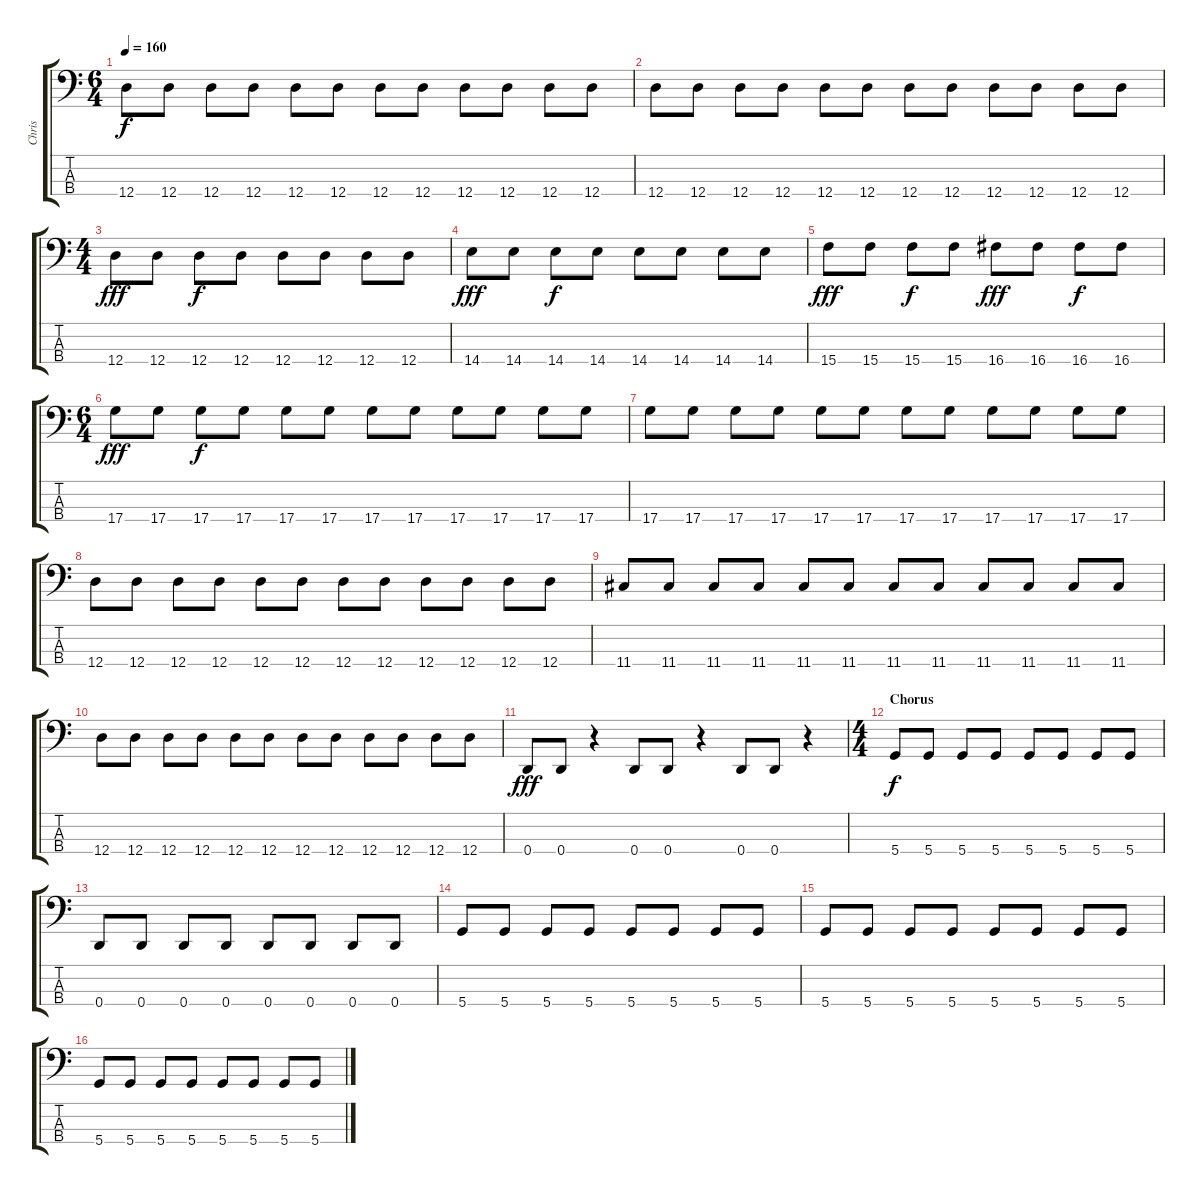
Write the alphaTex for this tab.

\track ("Chris" "Chris") {instrument electricbassfinger}
\staff {score tabs}
\tuning (G2 D2 A1 D1) {hide}
\ts (6 4)
\tempo 160
\clef f4
\ks c
12.4.8{dy f} 12.4.8 12.4.8 12.4.8 12.4.8 12.4.8 12.4.8 12.4.8 12.4.8 12.4.8 12.4.8 12.4.8 |
12.4.8 12.4.8 12.4.8 12.4.8 12.4.8 12.4.8 12.4.8 12.4.8 12.4.8 12.4.8 12.4.8 12.4.8 |
\ts (4 4)
12.4.8{dy fff} 12.4.8 12.4.8{dy f} 12.4.8 12.4.8 12.4.8 12.4.8 12.4.8 |
14.4.8{dy fff} 14.4.8 14.4.8{dy f} 14.4.8 14.4.8 14.4.8 14.4.8 14.4.8 |
15.4.8{dy fff} 15.4.8 15.4.8{dy f} 15.4.8 16.4.8{dy fff} 16.4.8 16.4.8{dy f} 16.4.8 |
\ts (6 4)
17.4.8{dy fff} 17.4.8 17.4.8{dy f} 17.4.8 17.4.8 17.4.8 17.4.8 17.4.8 17.4.8 17.4.8 17.4.8 17.4.8 |
17.4.8 17.4.8 17.4.8 17.4.8 17.4.8 17.4.8 17.4.8 17.4.8 17.4.8 17.4.8 17.4.8 17.4.8 |
12.4.8 12.4.8 12.4.8 12.4.8 12.4.8 12.4.8 12.4.8 12.4.8 12.4.8 12.4.8 12.4.8 12.4.8 |
11.4.8 11.4.8 11.4.8 11.4.8 11.4.8 11.4.8 11.4.8 11.4.8 11.4.8 11.4.8 11.4.8 11.4.8 |
12.4.8 12.4.8 12.4.8 12.4.8 12.4.8 12.4.8 12.4.8 12.4.8 12.4.8 12.4.8 12.4.8 12.4.8 |
0.4.8{dy fff} 0.4.8 r.4 0.4.8 0.4.8 r.4 0.4.8 0.4.8 r.4 |
\ts (4 4)
\section ("" "Chorus")
5.4.8{dy f instrument lead8bassandlead} 5.4.8 5.4.8 5.4.8 5.4.8 5.4.8 5.4.8 5.4.8 |
0.4.8 0.4.8 0.4.8 0.4.8 0.4.8 0.4.8 0.4.8 0.4.8 |
5.4.8 5.4.8 5.4.8 5.4.8 5.4.8 5.4.8 5.4.8 5.4.8 |
5.4.8 5.4.8 5.4.8 5.4.8 5.4.8 5.4.8 5.4.8 5.4.8 |
5.4.8 5.4.8 5.4.8 5.4.8 5.4.8 5.4.8 5.4.8 5.4.8
